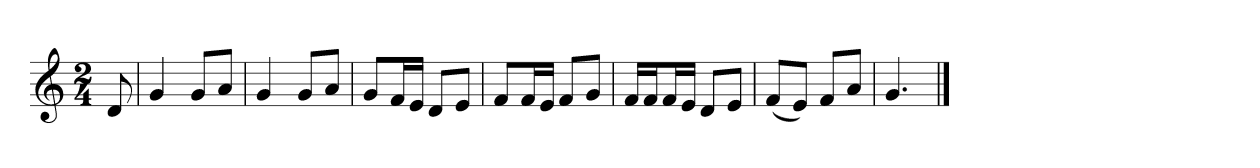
**kern
*part1
*staff1
*k[]
*M2/4
*MM120
=
8d
=1
4g
8gL
8aJ
=2
4g
8gL
8aJ
=3
8gL
16fL
16eJJ
8dL
8eJ
=4
8fL
16fL
16eJJ
8fL
8gJ
=5
16fLL
16fJ
16fL
16eJJ
8dL
8eJ
=6
(8fL
8eJ)
8fL
8aJ
=7
4.g
==
*-
